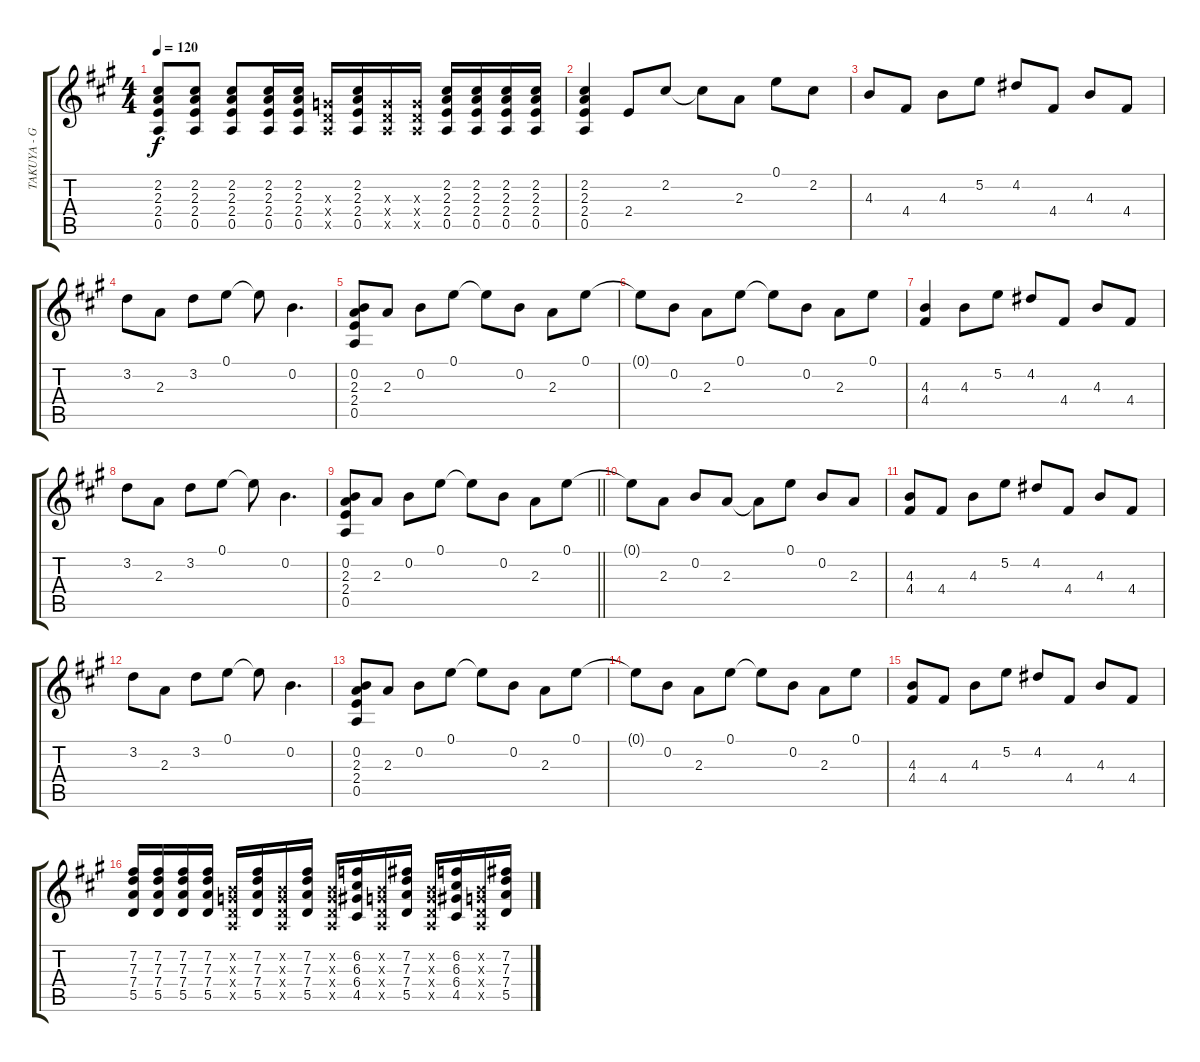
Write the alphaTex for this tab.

\track ("TAKUYA - Guitar 2" "TAKUYA - G") {instrument overdrivenguitar}
\staff {score tabs}
\tuning (E4 B3 G3 D3 A2 E2) {hide}
\ts (4 4)
\tempo 120
\clef g2
\ks a
(2.2 2.3 2.4 0.5).8{dy f} (2.2 2.3 2.4 0.5).8 (2.2 2.3 2.4 0.5).8 (2.2 2.3 2.4 0.5).16 (2.2 2.3 2.4 0.5).16 (0.3{x} 0.4{x} 0.5{x}).16 (2.2 2.3 2.4 0.5).16 (0.3{x} 0.4{x} 0.5{x}).16 (0.3{x} 0.4{x} 0.5{x}).16 (2.2 2.3 2.4 0.5).16 (2.2 2.3 2.4 0.5).16 (2.2 2.3 2.4 0.5).16 (2.2 2.3 2.4 0.5).16 |
(2.2 2.3 2.4 0.5).4 2.4.8 2.2.8 2.2{t}.8 2.3.8 0.1.8 2.2.8 |
4.3.8 4.4.8 4.3.8 5.2.8 4.2.8 4.4.8 4.3.8 4.4.8 |
3.2.8 2.3.8 3.2.8 0.1.8 0.1{t}.8 0.2.4{d} |
(0.2 2.3 2.4 0.5).8 2.3.8 0.2.8 0.1.8 0.1{t}.8 0.2.8 2.3.8 0.1.8 |
0.1{t}.8 0.2.8 2.3.8 0.1.8 0.1{t}.8 0.2.8 2.3.8 0.1.8 |
(4.3 4.4).4 4.3.8 5.2.8 4.2.8 4.4.8 4.3.8 4.4.8 |
3.2.8 2.3.8 3.2.8 0.1.8 0.1{t}.8 0.2.4{d} |
\barLineRight lightlight
(0.2 2.3 2.4 0.5).8 2.3.8 0.2.8 0.1.8 0.1{t}.8 0.2.8 2.3.8 0.1.8 |
0.1{t}.8 2.3.8 0.2.8 2.3.8 2.3{t}.8 0.1.8 0.2.8 2.3.8 |
(4.3 4.4).8 4.4.8 4.3.8 5.2.8 4.2.8 4.4.8 4.3.8 4.4.8 |
3.2.8 2.3.8 3.2.8 0.1.8 0.1{t}.8 0.2.4{d} |
(0.2 2.3 2.4 0.5).8 2.3.8 0.2.8 0.1.8 0.1{t}.8 0.2.8 2.3.8 0.1.8 |
0.1{t}.8 0.2.8 2.3.8 0.1.8 0.1{t}.8 0.2.8 2.3.8 0.1.8 |
(4.3 4.4).8 4.4.8 4.3.8 5.2.8 4.2.8 4.4.8 4.3.8 4.4.8 |
(7.2 7.3 7.4 5.5).16 (7.2 7.3 7.4 5.5).16 (7.2 7.3 7.4 5.5).16 (7.2 7.3 7.4 5.5).16 (0.2{x} 0.3{x} 0.4{x} 0.5{x}).16 (7.2 7.3 7.4 5.5).16 (0.2{x} 0.3{x} 0.4{x} 0.5{x}).16 (7.2 7.3 7.4 5.5).16 (0.2{x} 0.3{x} 0.4{x} 0.5{x}).16 (6.2 6.3 6.4 4.5).16 (0.2{x} 0.3{x} 0.4{x} 0.5{x}).16 (7.2 7.3 7.4 5.5).16 (0.2{x} 0.3{x} 0.4{x} 0.5{x}).16 (6.2 6.3 6.4 4.5).16 (0.2{x} 0.3{x} 0.4{x} 0.5{x}).16 (7.2 7.3 7.4 5.5).16
